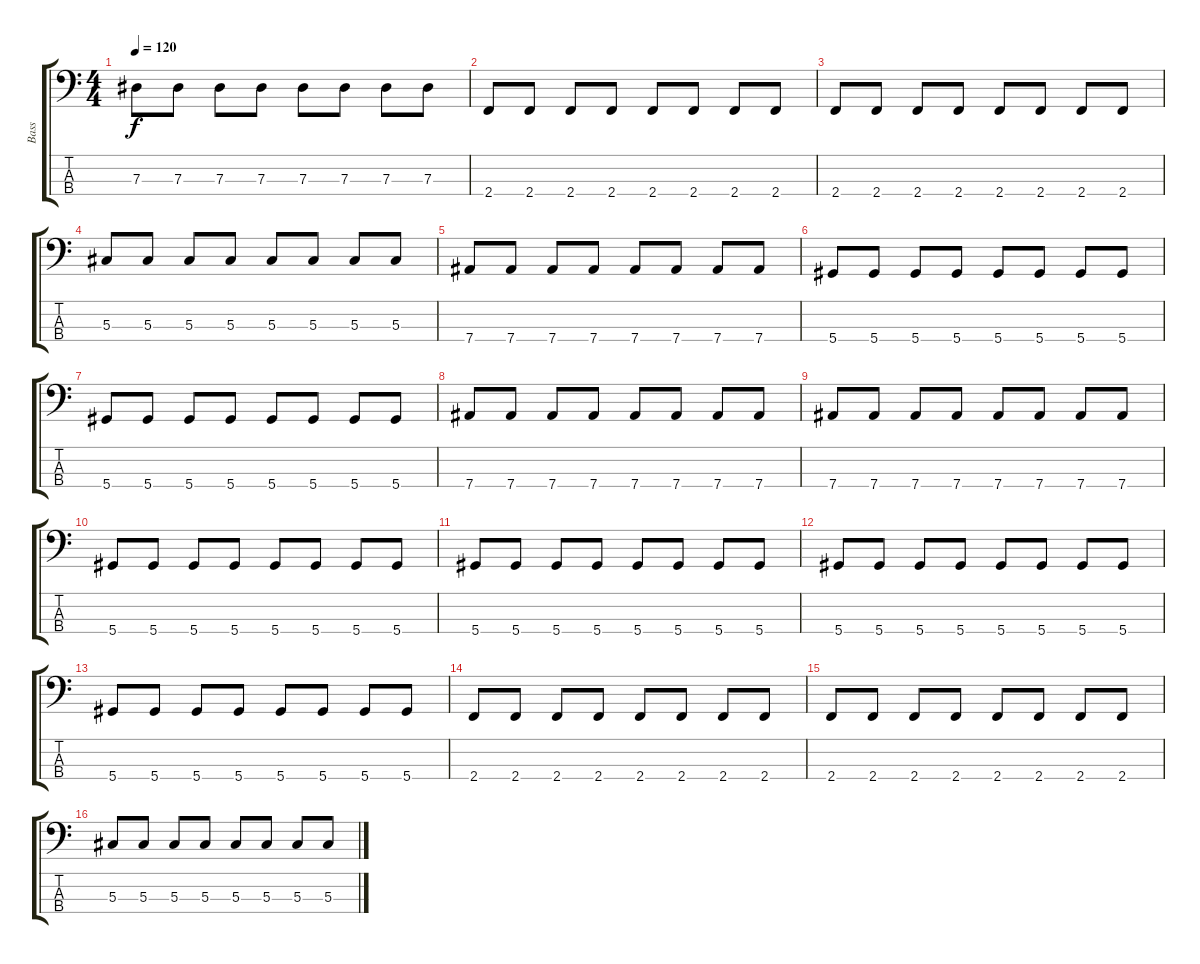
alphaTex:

\track ("Bass" "Bass") {instrument electricbassfinger}
\staff {score tabs}
\tuning (Gb2 Db2 Ab1 Eb1) {hide}
\ts (4 4)
\tempo 120
\clef f4
\ks c
7.3.8{dy f} 7.3.8 7.3.8 7.3.8 7.3.8 7.3.8 7.3.8 7.3.8 |
2.4.8 2.4.8 2.4.8 2.4.8 2.4.8 2.4.8 2.4.8 2.4.8 |
2.4.8 2.4.8 2.4.8 2.4.8 2.4.8 2.4.8 2.4.8 2.4.8 |
5.3.8 5.3.8 5.3.8 5.3.8 5.3.8 5.3.8 5.3.8 5.3.8 |
7.4.8 7.4.8 7.4.8 7.4.8 7.4.8 7.4.8 7.4.8 7.4.8 |
5.4.8 5.4.8 5.4.8 5.4.8 5.4.8 5.4.8 5.4.8 5.4.8 |
5.4.8 5.4.8 5.4.8 5.4.8 5.4.8 5.4.8 5.4.8 5.4.8 |
7.4.8 7.4.8 7.4.8 7.4.8 7.4.8 7.4.8 7.4.8 7.4.8 |
7.4.8 7.4.8 7.4.8 7.4.8 7.4.8 7.4.8 7.4.8 7.4.8 |
5.4.8 5.4.8 5.4.8 5.4.8 5.4.8 5.4.8 5.4.8 5.4.8 |
5.4.8 5.4.8 5.4.8 5.4.8 5.4.8 5.4.8 5.4.8 5.4.8 |
5.4.8 5.4.8 5.4.8 5.4.8 5.4.8 5.4.8 5.4.8 5.4.8 |
5.4.8 5.4.8 5.4.8 5.4.8 5.4.8 5.4.8 5.4.8 5.4.8 |
2.4.8 2.4.8 2.4.8 2.4.8 2.4.8 2.4.8 2.4.8 2.4.8 |
2.4.8 2.4.8 2.4.8 2.4.8 2.4.8 2.4.8 2.4.8 2.4.8 |
5.3.8 5.3.8 5.3.8 5.3.8 5.3.8 5.3.8 5.3.8 5.3.8
